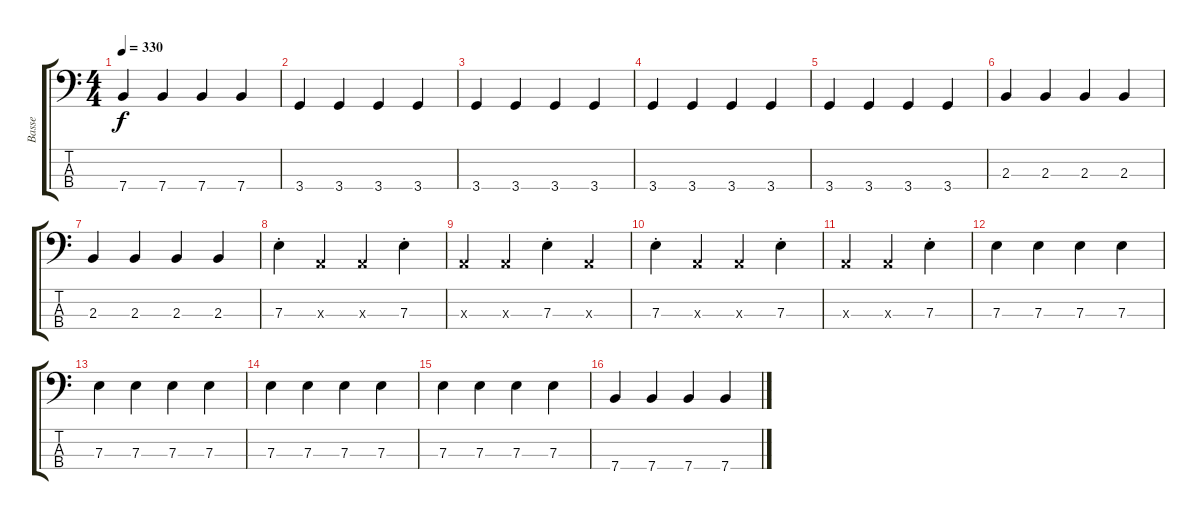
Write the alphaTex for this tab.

\track ("Basse" "Basse") {instrument electricbassfinger}
\staff {score tabs}
\tuning (G2 D2 A1 E1) {hide}
\ts (4 4)
\tempo 330
\clef f4
\ks c
7.4.4{dy f} 7.4.4 7.4.4 7.4.4 |
3.4.4 3.4.4 3.4.4 3.4.4 |
3.4.4 3.4.4 3.4.4 3.4.4 |
3.4.4 3.4.4 3.4.4 3.4.4 |
3.4.4 3.4.4 3.4.4 3.4.4 |
2.3.4 2.3.4 2.3.4 2.3.4 |
2.3.4 2.3.4 2.3.4 2.3.4 |
7.3{st}.4 0.3{x}.4 0.3{x}.4 7.3{st}.4 |
0.3{x}.4 0.3{x}.4 7.3{st}.4 0.3{x}.4 |
7.3{st}.4 0.3{x}.4 0.3{x}.4 7.3{st}.4 |
0.3{x}.4 0.3{x}.4 7.3{st}.4 |
7.3.4 7.3.4 7.3.4 7.3.4 |
7.3.4 7.3.4 7.3.4 7.3.4 |
7.3.4 7.3.4 7.3.4 7.3.4 |
7.3.4 7.3.4 7.3.4 7.3.4 |
7.4.4 7.4.4 7.4.4 7.4.4
